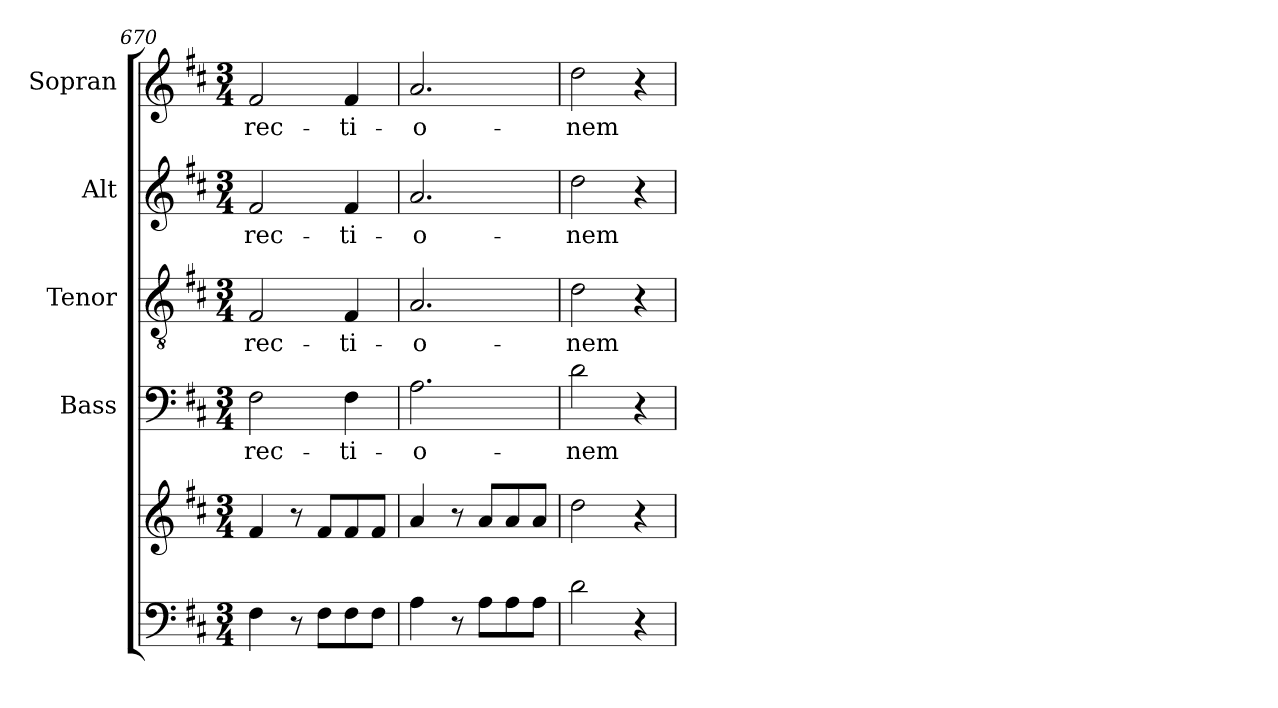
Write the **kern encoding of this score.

**kern	**kern	**kern	**text	**kern	**text	**kern	**text	**kern	**text
*part5	*part5	*part4	*part4	*part3	*part3	*part2	*part2	*part1	*part1
*staff6	*staff5	*staff4	*staff4	*staff3	*staff3	*staff2	*staff2	*staff1	*staff1
*	*	*I"Bass	*	*I"Tenor	*	*I"Alt	*	*I"Sopran	*
*	*	*I'B.	*	*I'T.	*	*I'A.	*	*I'S.	*
*clefF4	*clefG2	*clefF4	*	*clefGv2	*	*clefG2	*	*clefG2	*
*k[f#c#]	*k[f#c#]	*k[f#c#]	*	*k[f#c#]	*	*k[f#c#]	*	*k[f#c#]	*
*D:	*D:	*D:	*	*D:	*	*D:	*	*D:	*
*M3/4	*M3/4	*M3/4	*	*M3/4	*	*M3/4	*	*M3/4	*
=670	=670	=670	=670	=670	=670	=670	=670	=670	=670
!	!	!	!LO:LY:b	!	!LO:LY:b	!	!LO:LY:b	!	!LO:LY:b
4F#\	4f#/	2F#\	-rec-	2F#/	-rec-	2f#/	-rec-	2f#/	-rec-
8r	8r	.	.	.	.	.	.	.	.
8F#\L	8f#/L	.	.	.	.	.	.	.	.
!	!	!	!LO:LY:b	!	!LO:LY:b	!	!LO:LY:b	!	!LO:LY:b
8F#\	8f#/	4F#\	-ti-	4F#/	-ti-	4f#/	-ti-	4f#/	-ti-
8F#\J	8f#/J	.	.	.	.	.	.	.	.
=671	=671	=671	=671	=671	=671	=671	=671	=671	=671
!	!	!	!LO:LY:b	!	!LO:LY:b	!	!LO:LY:b	!	!LO:LY:b
4A\	4a/	2.A\	-o-	2.A/	-o-	2.a/	-o-	2.a/	-o-
8r	8r	.	.	.	.	.	.	.	.
8A\L	8a/L	.	.	.	.	.	.	.	.
8A\	8a/	.	.	.	.	.	.	.	.
8A\J	8a/J	.	.	.	.	.	.	.	.
=672	=672	=672	=672	=672	=672	=672	=672	=672	=672
!	!	!	!LO:LY:b	!	!LO:LY:b	!	!LO:LY:b	!	!LO:LY:b
2d\	2dd\	2d\	-nem	2d\	-nem	2dd\	-nem	2dd\	-nem
4r	4r	4r	.	4r	.	4r	.	4r	.
=	=	=	=	=	=	=	=	=	=
*-	*-	*-	*-	*-	*-	*-	*-	*-	*-
